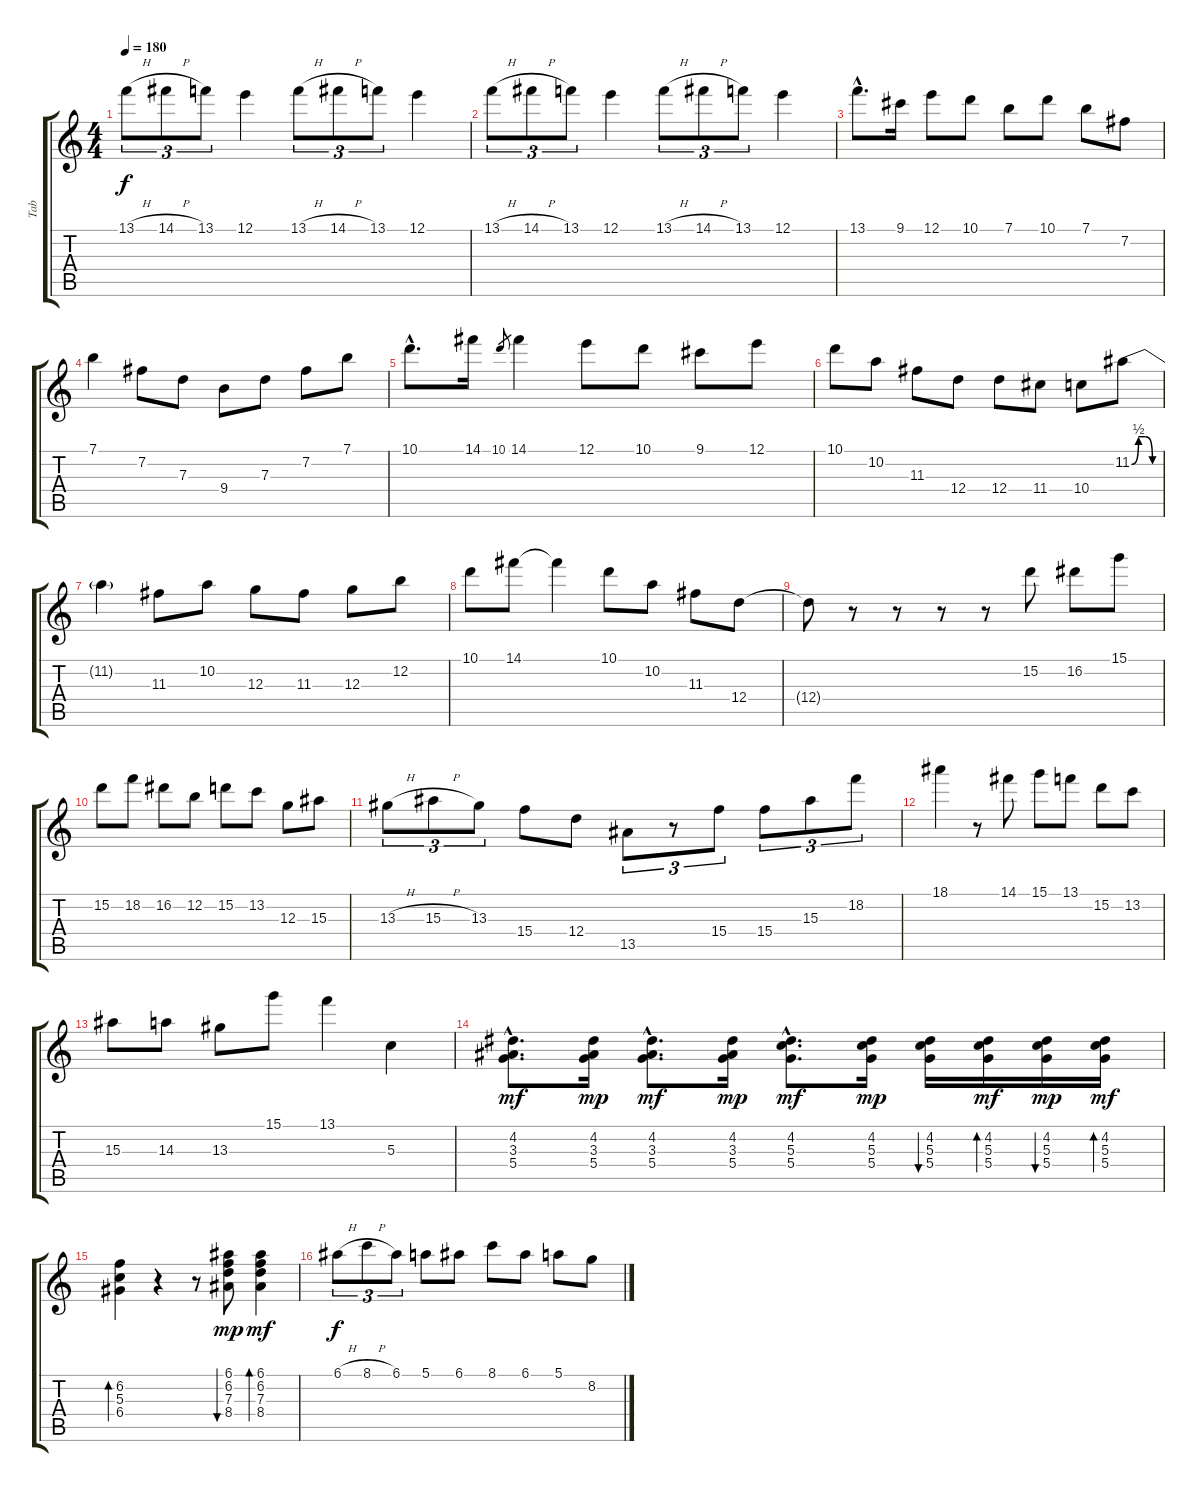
\track ("Tab" "Tab") {instrument acousticguitarnylon}
\staff {score tabs}
\tuning (E4 B3 G3 D3 A2 E2) {hide}
\ts (4 4)
\tempo 180
\clef g2
\ks c
13.1{h}.8{tu (3 2) dy f} 14.1{h}.8{tu (3 2)} 13.1.8{tu (3 2)} 12.1.4 13.1{h}.8{tu (3 2)} 14.1{h}.8{tu (3 2)} 13.1.8{tu (3 2)} 12.1.4 |
13.1{h}.8{tu (3 2)} 14.1{h}.8{tu (3 2)} 13.1.8{tu (3 2)} 12.1.4 13.1{h}.8{tu (3 2)} 14.1{h}.8{tu (3 2)} 13.1.8{tu (3 2)} 12.1.4 |
13.1{hac}.8{d} 9.1.16 12.1.8 10.1.8 7.1.8 10.1.8 7.1.8 7.2.8 |
7.1.4 7.2.8 7.3.8 9.4.8 7.3.8 7.2.8 7.1.8 |
10.1{hac}.8{d} 14.1.16 10.1.8{gr} 14.1.4 12.1.8 10.1.8 9.1.8 12.1.8 |
10.1.8 10.2.8 11.3.8 12.4.8 12.4.8 11.4.8 10.4.8 11.2{be (custom 0 0 15 2 30 2 45 0 60 0)}.8 |
11.2{t}.4 11.3.8 10.2.8 12.3.8 11.3.8 12.3.8 12.2.8 |
10.1.8 14.1.8 14.1{t}.4 10.1.8 10.2.8 11.3.8 12.4.8 |
12.4{t}.8 r.8 r.8 r.8 r.8 15.2.8 16.2.8 15.1.8 |
15.2.8 18.2.8 16.2.8 12.2.8 15.2.8 13.2.8 12.3.8 15.3.8 |
13.3{h}.8{tu (3 2)} 15.3{h}.8{tu (3 2)} 13.3.8{tu (3 2)} 15.4.8 12.4.8 13.5.8{tu (3 2)} r.8{tu (3 2)} 15.4.8{tu (3 2)} 15.4.8{tu (3 2)} 15.3.8{tu (3 2)} 18.2.8{tu (3 2)} |
18.1.4 r.8 14.1.8 15.1.8 13.1.8 15.2.8 13.2.8 |
15.3.8 14.3.8 13.3.8 15.1.8 13.1.4 5.3.4 |
(4.2{hac} 3.3{hac} 5.4{hac}).8{d dy mf} (4.2 3.3 5.4).16{dy mp} (4.2{hac} 3.3{hac} 5.4{hac}).8{d dy mf} (4.2 3.3 5.4).16{dy mp} (4.2{hac} 5.3{hac} 5.4{hac}).8{d dy mf} (4.2 5.3 5.4).16{dy mp} (4.2 5.3 5.4).16{bu 60} (4.2 5.3 5.4).16{bd 60 dy mf} (4.2 5.3 5.4).16{bu 60 dy mp} (4.2 5.3 5.4).16{bd 60 dy mf} |
(6.2 5.3 6.4).4{bd 60} r.4 r.8 (6.1 6.2 7.3 8.4).8{bu 60 dy mp} (6.1 6.2 7.3 8.4).4{bd 120 dy mf} |
6.1{h}.8{tu (3 2) dy f instrument acousticguitarsteel} 8.1{h}.8{tu (3 2)} 6.1.8{tu (3 2)} 5.1.8 6.1.8 8.1.8 6.1.8 5.1.8 8.2.8
